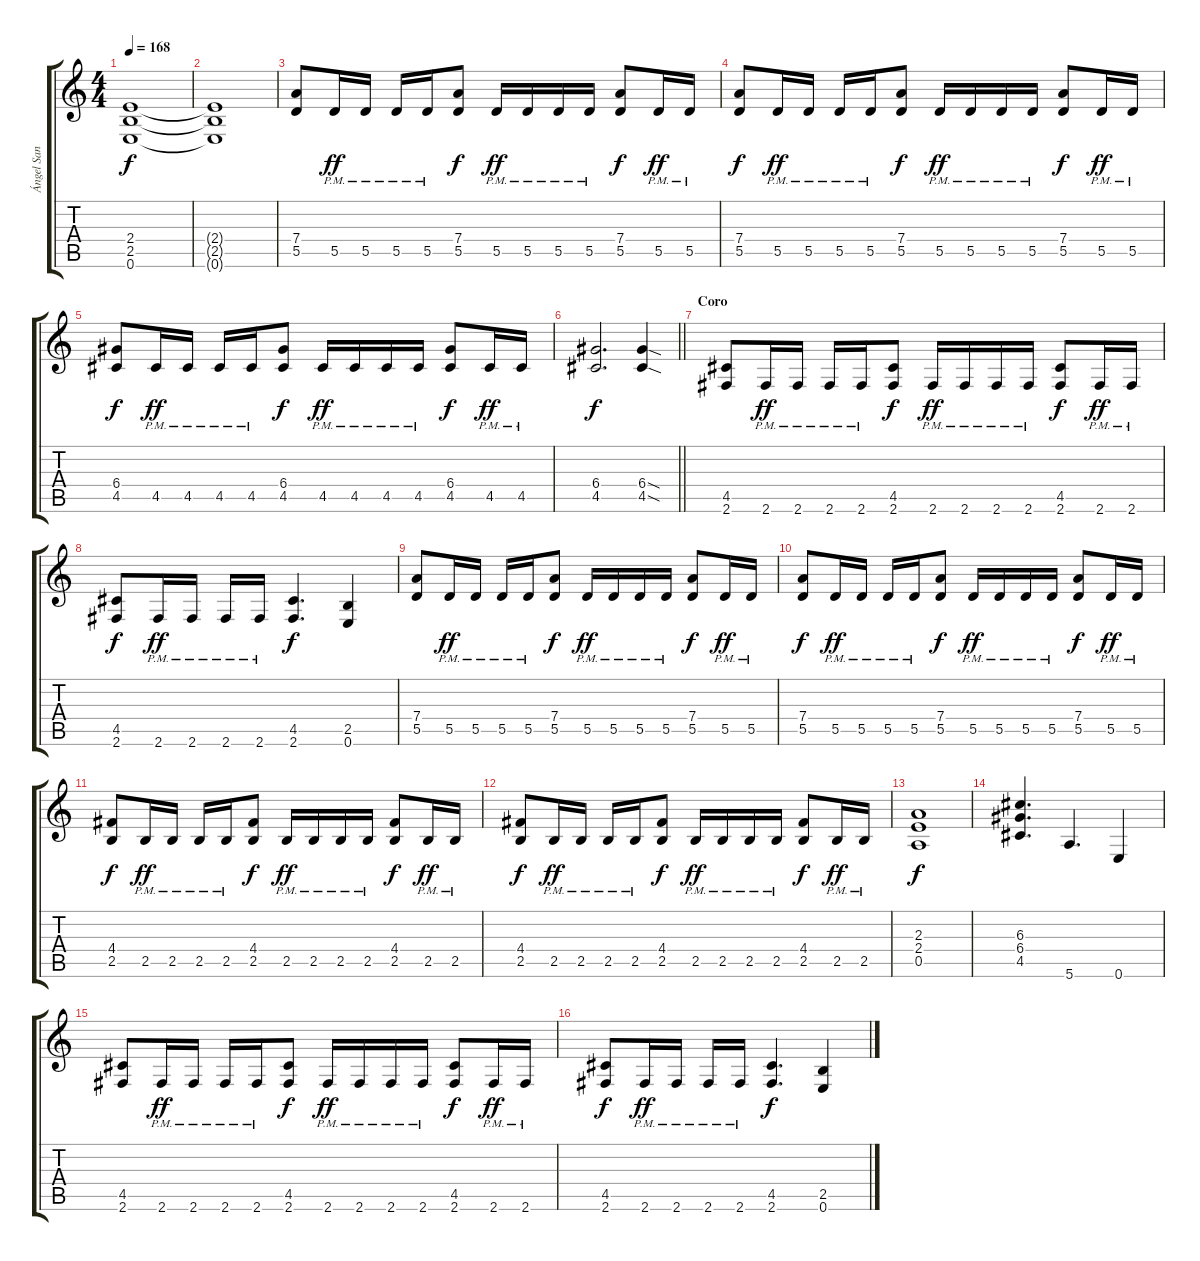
\track ("Ángel San Juan" "Ángel San ") {instrument distortionguitar}
\staff {score tabs}
\tuning (E4 B3 G3 D3 A2 E2) {hide}
\ts (4 4)
\tempo 168
\clef g2
\ks c
(2.4 2.5 0.6).1{dy f} |
(2.4{t} 2.5{t} 0.6{t}).1 |
(7.4 5.5).8 5.5{pm}.16{dy ff} 5.5{pm}.16 5.5{pm}.16 5.5{pm}.16 (7.4 5.5).8{dy f} 5.5{pm}.16{dy ff} 5.5{pm}.16 5.5{pm}.16 5.5{pm}.16 (7.4 5.5).8{dy f} 5.5{pm}.16{dy ff} 5.5{pm}.16 |
(7.4 5.5).8{dy f} 5.5{pm}.16{dy ff} 5.5{pm}.16 5.5{pm}.16 5.5{pm}.16 (7.4 5.5).8{dy f} 5.5{pm}.16{dy ff} 5.5{pm}.16 5.5{pm}.16 5.5{pm}.16 (7.4 5.5).8{dy f} 5.5{pm}.16{dy ff} 5.5{pm}.16 |
(6.4 4.5).8{dy f} 4.5{pm}.16{dy ff} 4.5{pm}.16 4.5{pm}.16 4.5{pm}.16 (6.4 4.5).8{dy f} 4.5{pm}.16{dy ff} 4.5{pm}.16 4.5{pm}.16 4.5{pm}.16 (6.4 4.5).8{dy f} 4.5{pm}.16{dy ff} 4.5{pm}.16 |
\barLineRight lightlight
(6.4 4.5).2{d dy f} (6.4{sod} 4.5{sod}).4 |
\section ("" "Coro")
(4.5 2.6).8 2.6{pm}.16{dy ff} 2.6{pm}.16 2.6{pm}.16 2.6{pm}.16 (4.5 2.6).8{dy f} 2.6{pm}.16{dy ff} 2.6{pm}.16 2.6{pm}.16 2.6{pm}.16 (4.5 2.6).8{dy f} 2.6{pm}.16{dy ff} 2.6{pm}.16 |
(4.5 2.6).8{dy f} 2.6{pm}.16{dy ff} 2.6{pm}.16 2.6{pm}.16 2.6{pm}.16 (4.5 2.6).4{d dy f} (2.5 0.6).4 |
(7.4 5.5).8 5.5{pm}.16{dy ff} 5.5{pm}.16 5.5{pm}.16 5.5{pm}.16 (7.4 5.5).8{dy f} 5.5{pm}.16{dy ff} 5.5{pm}.16 5.5{pm}.16 5.5{pm}.16 (7.4 5.5).8{dy f} 5.5{pm}.16{dy ff} 5.5{pm}.16 |
(7.4 5.5).8{dy f} 5.5{pm}.16{dy ff} 5.5{pm}.16 5.5{pm}.16 5.5{pm}.16 (7.4 5.5).8{dy f} 5.5{pm}.16{dy ff} 5.5{pm}.16 5.5{pm}.16 5.5{pm}.16 (7.4 5.5).8{dy f} 5.5{pm}.16{dy ff} 5.5{pm}.16 |
(4.4 2.5).8{dy f} 2.5{pm}.16{dy ff} 2.5{pm}.16 2.5{pm}.16 2.5{pm}.16 (4.4 2.5).8{dy f} 2.5{pm}.16{dy ff} 2.5{pm}.16 2.5{pm}.16 2.5{pm}.16 (4.4 2.5).8{dy f} 2.5{pm}.16{dy ff} 2.5{pm}.16 |
(4.4 2.5).8{dy f} 2.5{pm}.16{dy ff} 2.5{pm}.16 2.5{pm}.16 2.5{pm}.16 (4.4 2.5).8{dy f} 2.5{pm}.16{dy ff} 2.5{pm}.16 2.5{pm}.16 2.5{pm}.16 (4.4 2.5).8{dy f} 2.5{pm}.16{dy ff} 2.5{pm}.16 |
(2.3 2.4 0.5).1{dy f} |
(6.3 6.4 4.5).4{d} 5.6.4{d} 0.6.4 |
(4.5 2.6).8 2.6{pm}.16{dy ff} 2.6{pm}.16 2.6{pm}.16 2.6{pm}.16 (4.5 2.6).8{dy f} 2.6{pm}.16{dy ff} 2.6{pm}.16 2.6{pm}.16 2.6{pm}.16 (4.5 2.6).8{dy f} 2.6{pm}.16{dy ff} 2.6{pm}.16 |
(4.5 2.6).8{dy f} 2.6{pm}.16{dy ff} 2.6{pm}.16 2.6{pm}.16 2.6{pm}.16 (4.5 2.6).4{d dy f} (2.5 0.6).4
